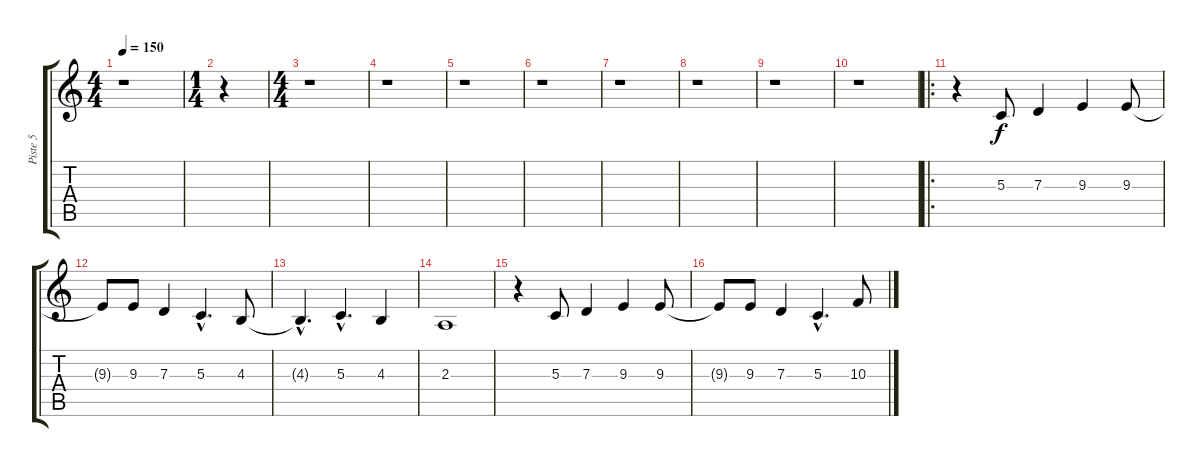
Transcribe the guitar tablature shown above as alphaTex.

\track ("Piste 5" "Piste 5") {instrument lead1square}
\staff {score tabs}
\tuning (E4 B3 G3 D3 A2 E2) {hide}
\ts (4 4)
\tempo 150
\clef g2
\ks c
r.1{dy f} |
\ts (1 4)
r.4 |
\ts (4 4)
r.1 |
r.1 |
r.1 |
r.1 |
r.1 |
r.1 |
r.1 |
r.1 |
\ro
r.4 5.3.8 7.3.4 9.3.4 9.3.8 |
9.3{t}.8 9.3.8 7.3.4 5.3{hac}.4{d} 4.3.8 |
4.3{hac t}.4{d} 5.3{hac}.4{d} 4.3.4 |
2.3.1 |
r.4 5.3.8 7.3.4 9.3.4 9.3.8 |
9.3{t}.8 9.3.8 7.3.4 5.3{hac}.4{d} 10.3.8
